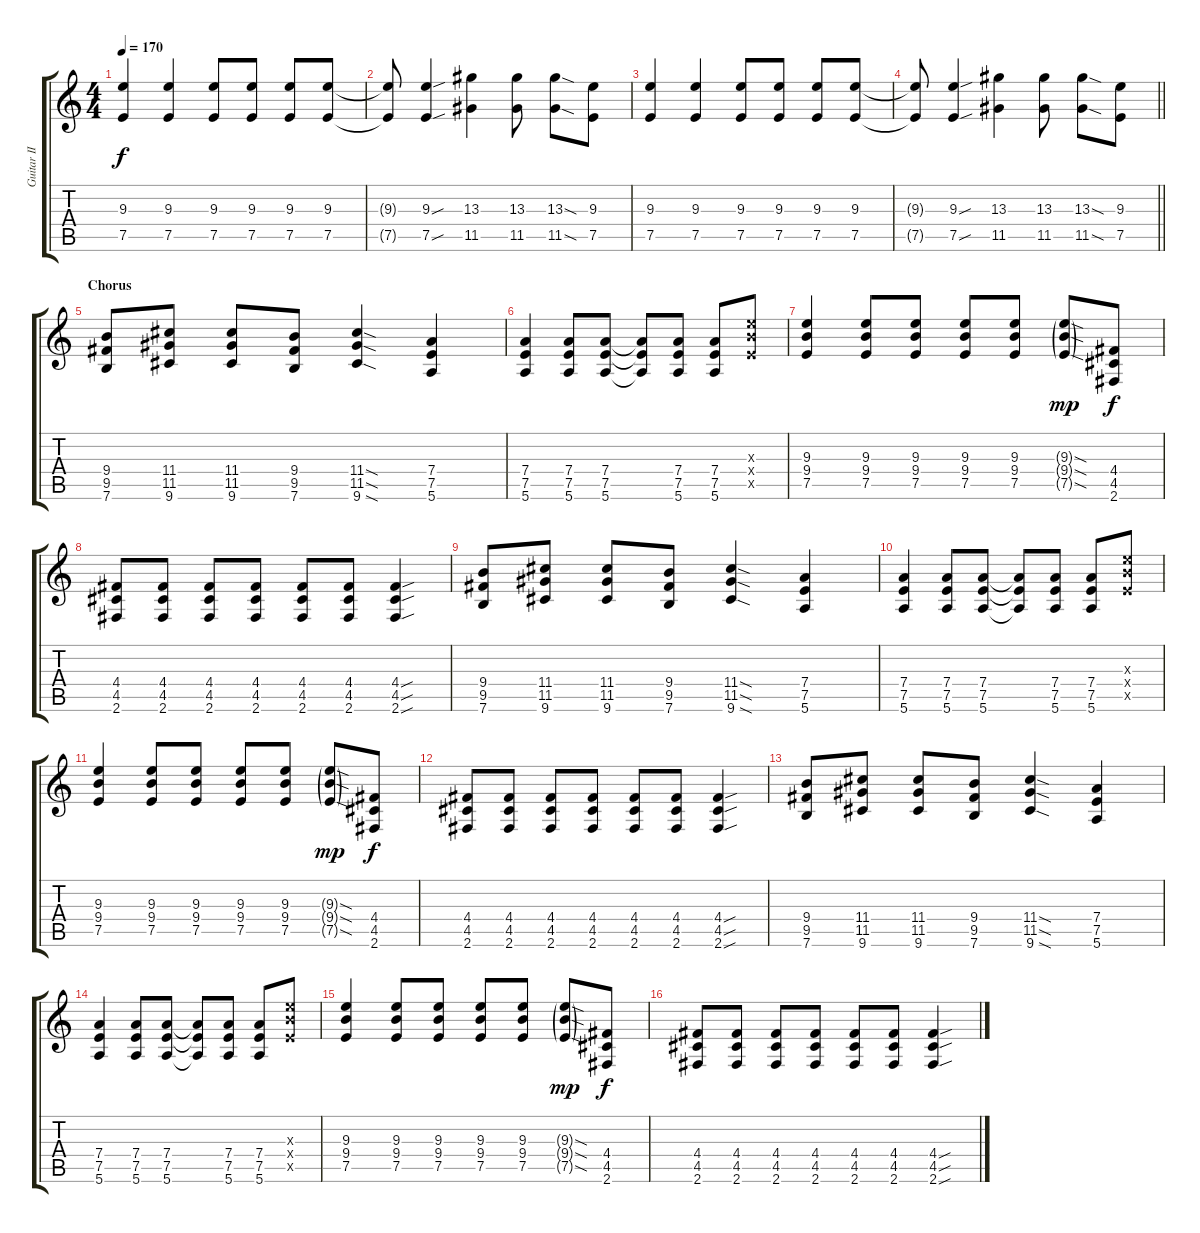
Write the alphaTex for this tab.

\track ("Guitar II" "Guitar II") {instrument distortionguitar}
\staff {score tabs}
\tuning (E4 B3 G3 D3 A2 E2) {hide}
\ts (4 4)
\tempo 170
\clef g2
\ks c
(9.3 7.5).4{dy f} (9.3 7.5).4 (9.3 7.5).8 (9.3 7.5).8 (9.3 7.5).8 (9.3 7.5).8 |
(9.3{t} 7.5{t}).8 (9.3{sou} 7.5{sou}).4 (13.3 11.5).4 (13.3 11.5).8 (13.3{sod} 11.5{sod}).8 (9.3 7.5).8 |
(9.3 7.5).4 (9.3 7.5).4 (9.3 7.5).8 (9.3 7.5).8 (9.3 7.5).8 (9.3 7.5).8 |
\barLineRight lightlight
(9.3{t} 7.5{t}).8 (9.3{sou} 7.5{sou}).4 (13.3 11.5).4 (13.3 11.5).8 (13.3{sod} 11.5{sod}).8 (9.3 7.5).8 |
\section ("" "Chorus")
(9.4 9.5 7.6).8 (11.4 11.5 9.6).8 (11.4 11.5 9.6).8 (9.4 9.5 7.6).8 (11.4{sod} 11.5{sod} 9.6{sod}).4 (7.4 7.5 5.6).4 |
(7.4 7.5 5.6).4 (7.4 7.5 5.6).8 (7.4 7.5 5.6).8 (7.4{t} 7.5{t} 5.6{t}).8 (7.4 7.5 5.6).8 (7.4 7.5 5.6).8 (9.3{x} 9.4{x} 7.5{x}).8 |
(9.3 9.4 7.5).4 (9.3 9.4 7.5).8 (9.3 9.4 7.5).8 (9.3 9.4 7.5).8 (9.3 9.4 7.5).8 (9.3{sod g} 9.4{sod g} 7.5{sod g}).8{dy mp} (4.4 4.5 2.6).8{dy f} |
(4.4 4.5 2.6).8 (4.4 4.5 2.6).8 (4.4 4.5 2.6).8 (4.4 4.5 2.6).8 (4.4 4.5 2.6).8 (4.4 4.5 2.6).8 (4.4{sou} 4.5{sou} 2.6{sou}).4 |
(9.4 9.5 7.6).8 (11.4 11.5 9.6).8 (11.4 11.5 9.6).8 (9.4 9.5 7.6).8 (11.4{sod} 11.5{sod} 9.6{sod}).4 (7.4 7.5 5.6).4 |
(7.4 7.5 5.6).4 (7.4 7.5 5.6).8 (7.4 7.5 5.6).8 (7.4{t} 7.5{t} 5.6{t}).8 (7.4 7.5 5.6).8 (7.4 7.5 5.6).8 (9.3{x} 9.4{x} 7.5{x}).8 |
(9.3 9.4 7.5).4 (9.3 9.4 7.5).8 (9.3 9.4 7.5).8 (9.3 9.4 7.5).8 (9.3 9.4 7.5).8 (9.3{sod g} 9.4{sod g} 7.5{sod g}).8{dy mp} (4.4 4.5 2.6).8{dy f} |
(4.4 4.5 2.6).8 (4.4 4.5 2.6).8 (4.4 4.5 2.6).8 (4.4 4.5 2.6).8 (4.4 4.5 2.6).8 (4.4 4.5 2.6).8 (4.4{sou} 4.5{sou} 2.6{sou}).4 |
(9.4 9.5 7.6).8 (11.4 11.5 9.6).8 (11.4 11.5 9.6).8 (9.4 9.5 7.6).8 (11.4{sod} 11.5{sod} 9.6{sod}).4 (7.4 7.5 5.6).4 |
(7.4 7.5 5.6).4 (7.4 7.5 5.6).8 (7.4 7.5 5.6).8 (7.4{t} 7.5{t} 5.6{t}).8 (7.4 7.5 5.6).8 (7.4 7.5 5.6).8 (9.3{x} 9.4{x} 7.5{x}).8 |
(9.3 9.4 7.5).4 (9.3 9.4 7.5).8 (9.3 9.4 7.5).8 (9.3 9.4 7.5).8 (9.3 9.4 7.5).8 (9.3{sod g} 9.4{sod g} 7.5{sod g}).8{dy mp} (4.4 4.5 2.6).8{dy f} |
(4.4 4.5 2.6).8 (4.4 4.5 2.6).8 (4.4 4.5 2.6).8 (4.4 4.5 2.6).8 (4.4 4.5 2.6).8 (4.4 4.5 2.6).8 (4.4{sou} 4.5{sou} 2.6{sou}).4
